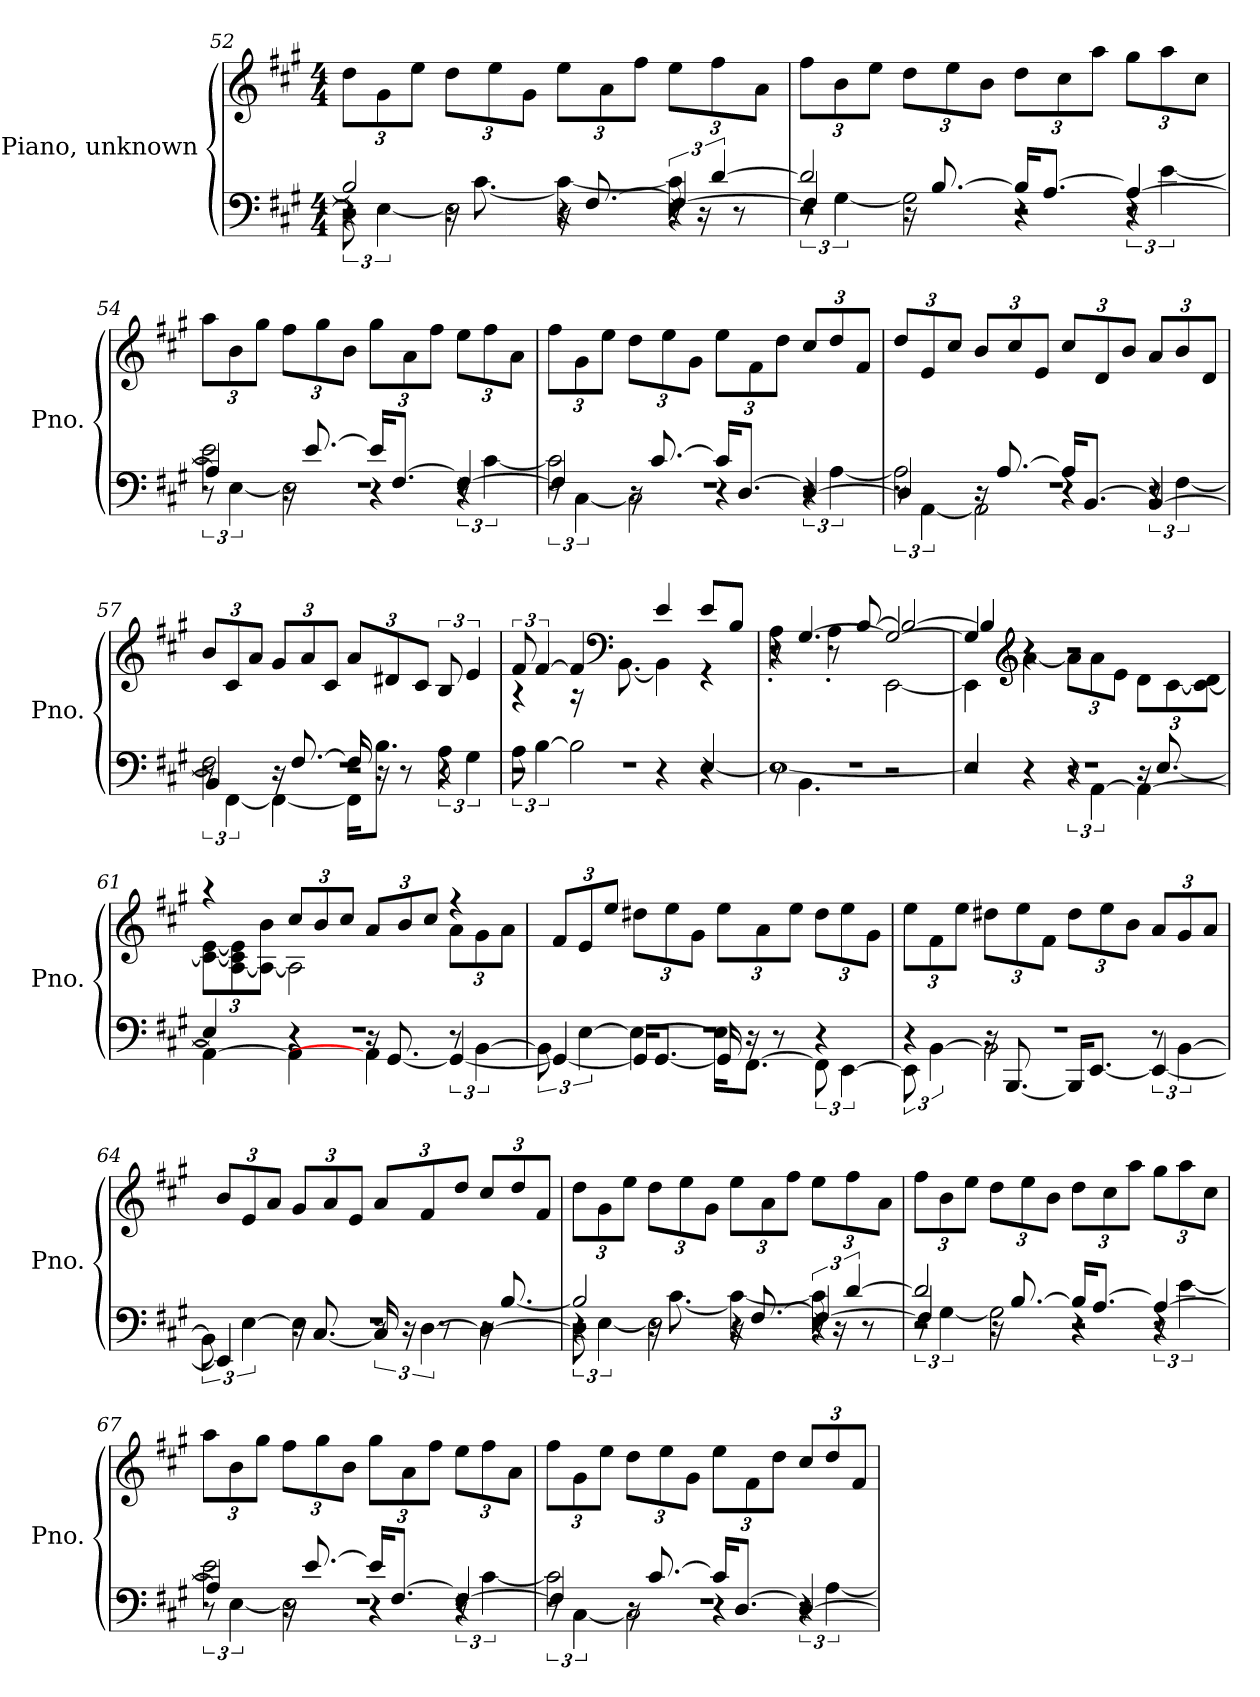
**kern	**kern
*part1	*part1
*staff2	*staff1
*I"Piano, unknown	*
*I'Pno.	*
*clefF4	*clefG2
*k[f#c#g#]	*k[f#c#g#]
*M4/4	*M4/4
=52	=52
*^	*
*	*^	*
*	*	*^	*
*	*	*	*	*Xbrackettup
2r	4r	2B/]	12D\]	12dd\L
.	.	.	[6E\	12g#\
.	.	.	.	12ee\J
.	16r	.	2E\]	12dd\L
.	[8.c#\	.	.	.
.	.	.	.	12ee\
.	.	.	.	12g#\J
4r	4c#\_	16r	.	12ee\L
.	.	[8.F#/	.	.
.	.	.	.	12a\
.	.	.	.	12ff#\J
12r	16c#\]	4F#/_	4r	12ee\L
.	16r	.	.	.
[6d/	.	.	.	12ff#\
.	8r	.	.	.
.	.	.	.	12a\J
=53	=53	=53	=53	=53
2d/]	2r	4F#/]	12r	12ff#\L
.	.	.	[6G#\	12b\
.	.	.	.	12ee\J
.	.	16r	2G#\]	12dd\L
.	.	[8.B/	.	.
.	.	.	.	12ee\
.	.	.	.	12b\J
2r	4r	16B/KL]	.	12dd\L
.	.	[8.A/J	.	.
.	.	.	.	12cc#\
.	.	.	.	12aa\J
.	12r	4A/_	4r	12gg#\L
.	[6e\	.	.	12aa\
.	.	.	.	12cc#\J
!!LO:LB:g=z
=54	=54	=54	=54	=54
1r	2e\]	4A/]	12r	12aa\L
.	.	.	[6E\	12b\
.	.	.	.	12gg#\J
.	.	16r	2E\]	12ff#\L
.	.	[8.e/	.	.
.	.	.	.	12gg#\
.	.	.	.	12b\J
.	4r	16e/KL]	.	12gg#\L
.	.	[8.F#/J	.	.
.	.	.	.	12a\
.	.	.	.	12ff#\J
.	12r	4F#/_	4r	12ee\L
.	[6c#\	.	.	12ff#\
.	.	.	.	12a\J
=55	=55	=55	=55	=55
1r	2c#\]	4F#/]	12r	12ff#\L
.	.	.	[6C#\	12g#\
.	.	.	.	12ee\J
.	.	16r	2C#\]	12dd\L
.	.	[8.c#/	.	.
.	.	.	.	12ee\
.	.	.	.	12g#\J
.	4r	16c#/KL]	.	12ee\L
.	.	[8.D/J	.	.
.	.	.	.	12f#\
.	.	.	.	12dd\J
.	12r	4D/_	4r	12cc#/L
.	[6A\	.	.	12dd/
.	.	.	.	12f#/J
=56	=56	=56	=56	=56
1r	2A\]	4D/]	12r	12dd/L
.	.	.	[6AA\	12e/
.	.	.	.	12cc#/J
.	.	16r	2AA\]	12b/L
.	.	[8.A/	.	.
.	.	.	.	12cc#/
.	.	.	.	12e/J
.	4r	16A/KL]	.	12cc#/L
.	.	[8.BB/J	.	.
.	.	.	.	12d/
.	.	.	.	12b/J
.	12r	4BB/_	4r	12a/L
.	[6F#\	.	.	12b/
.	.	.	.	12d/J
!!LO:LB:g=z
=57	=57	=57	=57	=57
1r	2F#\]	4BB/]	12r	12b/L
.	.	.	[6FF#\	12c#/
.	.	.	.	12a/J
.	.	16r	4FF#\_	12g#/L
.	.	[8.F#/	.	.
.	.	.	.	12a/
.	.	.	.	12c#/J
.	2r	16F#/]	16FF#\KL]	12a/L
.	.	16r	8.B\J	.
.	.	.	.	12d#X/
.	.	8r	.	.
.	.	.	.	12c#/J
*	*	*	*	*brackettup
.	.	4r	12A\	12B/
.	.	.	6G#\	6e/
*	*	*v	*v	*
=58	=58	=58	=58
*	*	*	*^
1r	2r	12A\	12f#/	4r
.	.	[6B\	[6f#/	.
.	.	2B\]	4f#/]	16r
*	*	*	*clefF4	*
.	.	.	.	[8.BB\
.	4r	.	4e/	4BB\]
.	[4E/	4r	8e/L	4r
.	.	.	8B/J	.
=59	=59	=59	=59	=59
*	*	*	*	*^
1r	1E_	8r	8r	4A'\	4r
.	.	4.BB\	[4.G#/	.	.
.	.	.	.	4A'\	8r
.	.	.	.	.	[8B/
.	.	2r	2G#/_	[2EE\	2B/_
!!LO:LB:g=z	!!	!!
=60	=60	=60	=60	=60	=60
1r	4E/]	2r	4G#/]	4EE\]	4B/]
*	*	*	*clefG2	*	*
.	4r	.	4r	[4a\	4r
*	*	*	*	*Xbrackettup	*
.	4r	12r	2r	12a\L]	2r
.	.	[6AA\	.	12a\	.
.	.	.	.	12e\J	.
.	16r	4AA\_	.	12d\L	.
.	[8.E/	.	.	.	.
.	.	.	.	[12c#\	.
.	.	.	.	12c#\_ 12d\J	.
*	*	*	*	*v	*v
=61	=61	=61	=61	=61
1r	4E/]	4AA\_	4r	12c#\_ [12e\L
.	.	.	.	[12A\ 12c#\] 12e\]
.	.	.	.	12A\_ 12b\J
.	4r	4AA\]	12cc#/L	2A\]
.	.	.	12b/	.
.	.	.	12cc#/J	.
.	16r	4AA\]	12a/L	.
.	[8.GG#/	.	.	.
.	.	.	12b/	.
.	.	.	12cc#/J	.
.	4GG#/_	12r	4r	12a\L
.	.	[6BB\	.	12g#\
.	.	.	.	12a\J
*	*	*	*v	*v
=62	=62	=62	=62
1r	4GG#/_	12BB\]	12f#/L
.	.	[6E\	12e/
.	.	.	12ee/J
.	16GG#/KL]	4E\_	12dd#X\L
.	[8.GG#/J	.	.
.	.	.	12ee\
.	.	.	12g#\J
.	16GG#/]	16E\KL]	12ee\L
.	16r	[8.FF#\J	.
.	.	.	12a\
.	8r	.	.
.	.	.	12ee\J
.	4r	12FF#\]	12dd#\L
.	.	[6EE\	12ee\
.	.	.	12g#\J
!!LO:LB:g=z
=63	=63	=63	=63
1r	4r	12EE\]	12ee\L
.	.	[6BB\	12f#\
.	.	.	12ee\J
.	16r	2BB\]	12dd#X\L
.	[8.BBB/	.	.
.	.	.	12ee\
.	.	.	12f#\J
.	16BBB/KL]	.	12dd#\L
.	[8.EE/J	.	.
.	.	.	12ee\
.	.	.	12b\J
.	4EE/_	12r	12a/L
.	.	[6BB\	12g#/
.	.	.	12a/J
=64	=64	=64	=64
1r	4EE/]	12BB\]	12b/L
.	.	[6E\	12e/
.	.	.	12a/J
.	16r	4E\]	12g#/L
.	[8.C#/	.	.
.	.	.	12a/
.	.	.	12e/J
.	16C#/]	12r	12a/L
.	16r	.	.
.	.	[6D\	12f#/
.	8r	.	.
.	.	.	12dd/J
.	16r	4D\_	12cc#/L
.	[8.B/	.	.
.	.	.	12dd/
.	.	.	12f#/J
=65	=65	=65	=65
*	*	*^	*
2r	4r	2B/]	12D\]	12dd\L
.	.	.	[6E\	12g#\
.	.	.	.	12ee\J
.	16r	.	2E\]	12dd\L
.	[8.c#\	.	.	.
.	.	.	.	12ee\
.	.	.	.	12g#\J
4r	4c#\_	16r	.	12ee\L
.	.	[8.F#/	.	.
.	.	.	.	12a\
.	.	.	.	12ff#\J
12r	16c#\]	4F#/_	4r	12ee\L
.	16r	.	.	.
[6d/	.	.	.	12ff#\
.	8r	.	.	.
.	.	.	.	12a\J
!!LO:PB:g=z
=66	=66	=66	=66	=66
2d/]	2r	4F#/]	12r	12ff#\L
.	.	.	[6G#\	12b\
.	.	.	.	12ee\J
.	.	16r	2G#\]	12dd\L
.	.	[8.B/	.	.
.	.	.	.	12ee\
.	.	.	.	12b\J
2r	4r	16B/KL]	.	12dd\L
.	.	[8.A/J	.	.
.	.	.	.	12cc#\
.	.	.	.	12aa\J
.	12r	4A/_	4r	12gg#\L
.	[6e\	.	.	12aa\
.	.	.	.	12cc#\J
=67	=67	=67	=67	=67
1r	2e\]	4A/]	12r	12aa\L
.	.	.	[6E\	12b\
.	.	.	.	12gg#\J
.	.	16r	2E\]	12ff#\L
.	.	[8.e/	.	.
.	.	.	.	12gg#\
.	.	.	.	12b\J
.	4r	16e/KL]	.	12gg#\L
.	.	[8.F#/J	.	.
.	.	.	.	12a\
.	.	.	.	12ff#\J
.	12r	4F#/_	4r	12ee\L
.	[6c#\	.	.	12ff#\
.	.	.	.	12a\J
=68	=68	=68	=68	=68
1r	2c#\]	4F#/]	12r	12ff#\L
.	.	.	[6C#\	12g#\
.	.	.	.	12ee\J
.	.	16r	2C#\]	12dd\L
.	.	[8.c#/	.	.
.	.	.	.	12ee\
.	.	.	.	12g#\J
.	4r	16c#/KL]	.	12ee\L
.	.	[8.D/J	.	.
.	.	.	.	12f#\
.	.	.	.	12dd\J
.	12r	4D/_	4r	12cc#/L
.	[6A\	.	.	12dd/
.	.	.	.	12f#/J
*v	*v	*v	*v	*
=	=
*-	*-
